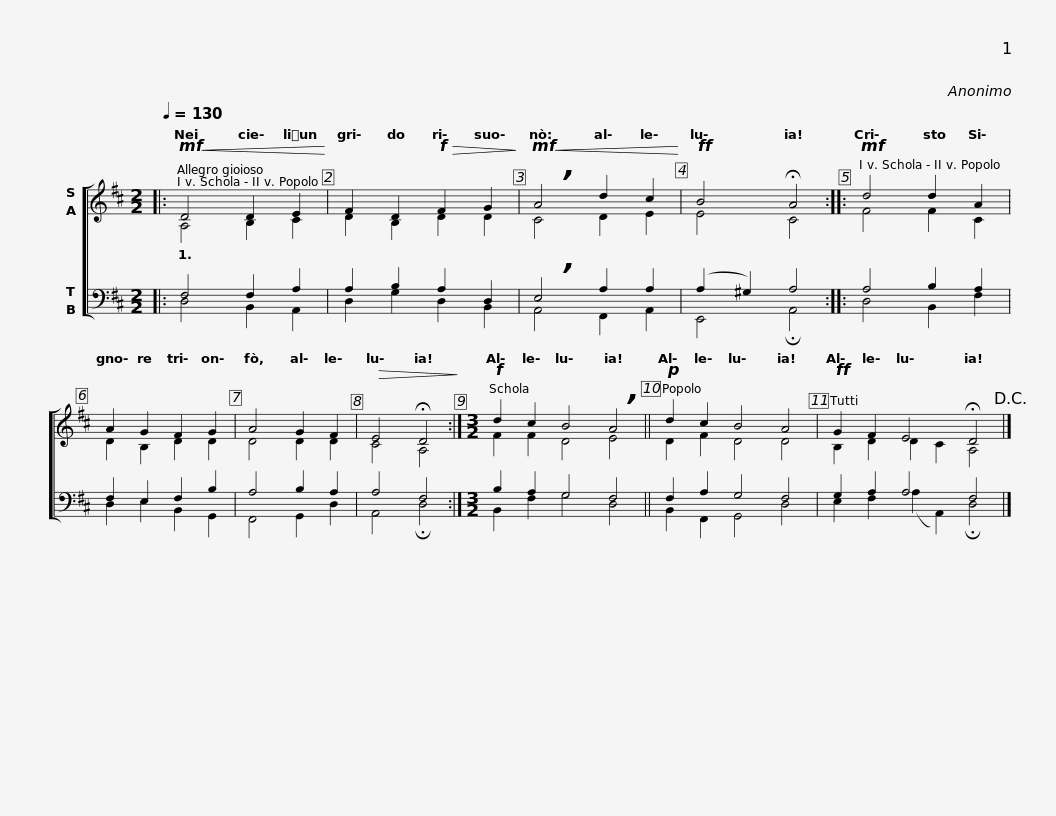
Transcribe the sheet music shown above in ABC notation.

X:1
%%score [ ( 1 2 ) ( 3 4 ) ]
L:1/8
Q:1/4=130
M:2/2
I:linebreak $
K:D
V:1 treble
V:2 treble
V:3 bass
V:4 bass
V:1
|:!mf!!<(! D4 D2 E2!<)! | F2 D2!f!!>(! F2 G2!>)! |!mf!!<(! !breath!A4 d2 c2!<)! |!ff! B4 !fermata!A4 ::$!mf! d4 d2 A2 | %5
 A2 G2 F2 G2 | A4 G2 F2 |!>(! E4 !fermata!D4!>)! :|$[M:3/2]!f! d2 c2 B4 !breath!A4 ||!p! d2 c2 B4 A4 | %10
!ff! G2 F2 E4 !fermata!D4!D.C.! |] %11
V:2
|: A,4 B,2 C2 | D2 B,2 D2 D2 | C4 D2 E2 | E4 C4 ::$ F4 F2 C2 | %5
 D2 B,2 D2 D2 | D4 D2 D2 | C4 A,4 :|$[M:3/2] F2 F2 D4 E4 || D2 F2 D4 D4 | %10
 B,2 D2 D2 C2 A,4 |] %11
V:3
|: F,4 F,2 A,2 | A,2 B,2 A,2 D,2 | !breath!E,4 A,2 A,2 | (A,2 ^G,2) A,4 ::$ A,4 B,2 A,2 | %5
 F,2 E,2 F,2 B,2 | A,4 B,2 A,2 | A,4 F,4 :|$[M:3/2] B,2 A,2 G,4 F,4 || F,2 A,2 G,4 F,4 | %10
 G,2 A,2 A,4 F,4 |] %11
V:4
|: D,4 B,,2 A,,2 | D,2 G,2 D,2 B,,2 | A,,4 F,,2 A,,2 | E,,4 !fermata!A,,4 ::$ D,4 B,,2 F,2 | %5
 D,2 E,2 B,,2 G,,2 | F,,4 G,,2 D,2 | A,,4 !fermata!D,4 :|$[M:3/2] B,,2 F,2 G,4 D,4 || B,,2 F,,2 G,,4 D,4 | %10
 E,2 F,2 (A,2 A,,2) !fermata!D,4 |] %11
